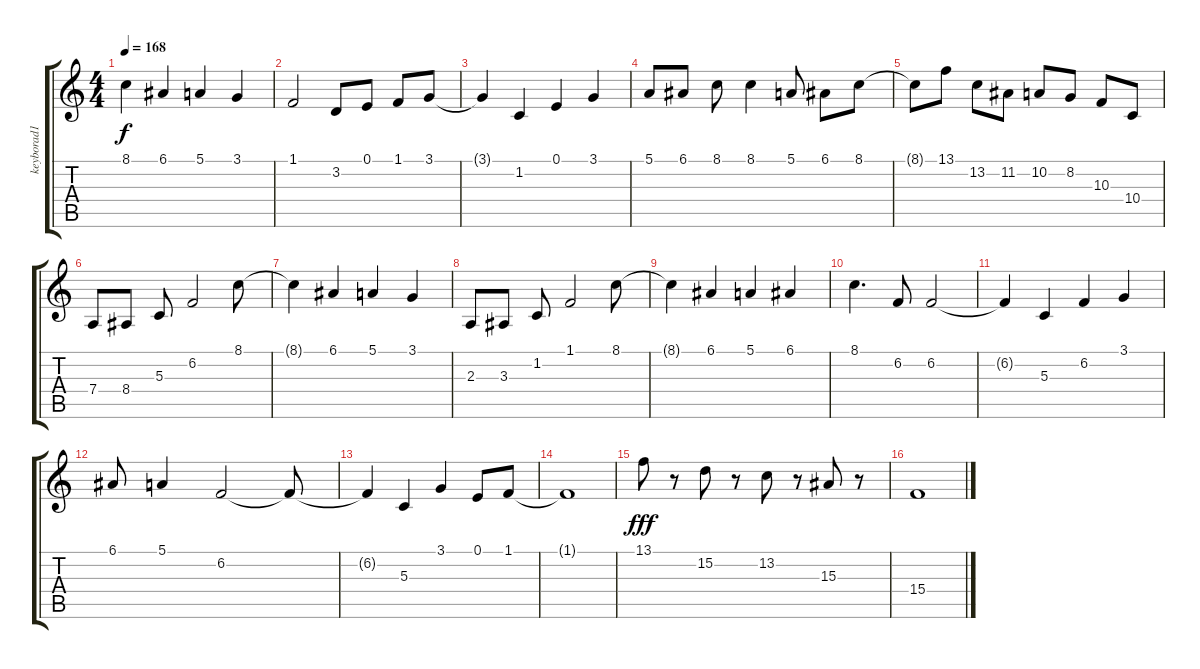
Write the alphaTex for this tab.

\track ("keyborad1" "keyborad1") {instrument stringensemble1}
\staff {score tabs}
\tuning (E4 B3 G3 D3 A2 E2) {hide}
\ts (4 4)
\tempo 168
\clef g2
\ks c
8.1{t}.4{dy f} 6.1.4 5.1.4 3.1.4 |
1.1.2 3.2.8 0.1.8 1.1.8 3.1.8 |
3.1{t}.4 1.2.4 0.1.4 3.1.4 |
5.1.8 6.1.8 8.1.8 8.1.4 5.1.8 6.1.8 8.1.8 |
8.1{t}.8 13.1.8 13.2.8 11.2.8 10.2.8 8.2.8 10.3.8 10.4.8 |
7.4.8 8.4.8 5.3.8 6.2.2 8.1.8 |
8.1{t}.4 6.1.4 5.1.4 3.1.4 |
2.3.8 3.3.8 1.2.8 1.1.2 8.1.8 |
8.1{t}.4 6.1.4 5.1.4 6.1.4 |
8.1.4{d} 6.2.8 6.2.2 |
6.2{t}.4 5.3.4 6.2.4 3.1.4 |
6.1.8 5.1.4 6.2.2 6.2{t}.8 |
6.2{t}.4 5.3.4 3.1.4 0.1.8 1.1.8 |
1.1{t}.1 |
13.1.8{dy fff} r.8 15.2.8 r.8 13.2.8 r.8 15.3.8 r.8 |
15.4.1
